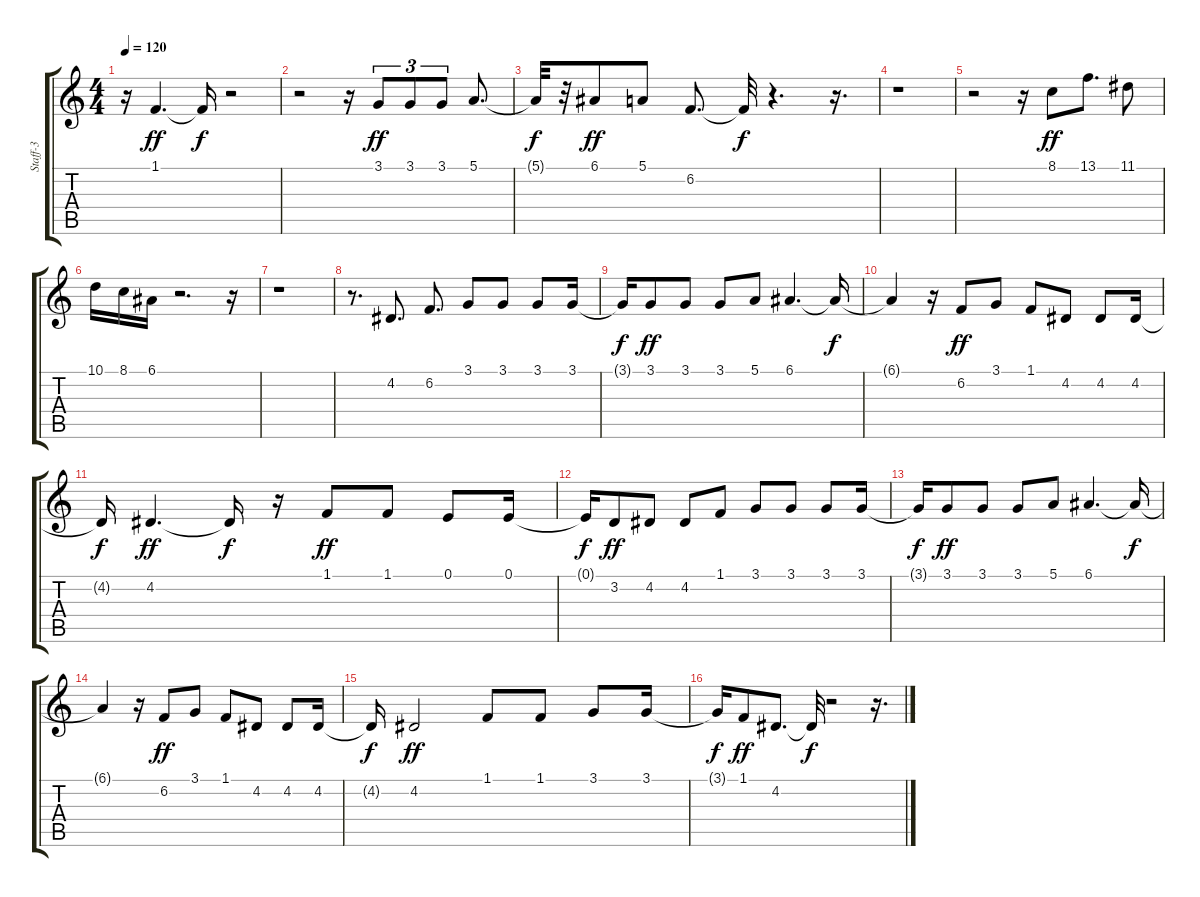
\track ("Staff-3" "Staff-3") {instrument electricpiano1}
\staff {score tabs}
\tuning (E4 B3 G3 D3 A2 E2) {hide}
\ts (4 4)
\tempo 120
\clef g2
\ks c
r.16{dy f} 1.1.4{d dy ff} 1.1{t}.16{dy f} r.2 |
r.2 r.16 3.1.8{tu (3 2) dy ff} 3.1.8{tu (3 2)} 3.1.8{tu (3 2)} 5.1.8{d} |
5.1{t}.32{dy f} r.32 6.1.8{dy ff} 5.1.8 6.2.8{d} 6.2{t}.32{dy f} r.4{d} r.16{d} |
r.1 |
r.2 r.16 8.1.8{dy ff} 13.1.8{d} 11.1.8 |
10.1.16 8.1.16 6.1.16 r.2{d} r.16 |
r.1 |
r.8{d} 4.2.8{d} 6.2.8{d} 3.1.8 3.1.8 3.1.8 3.1.16 |
3.1{t}.16{dy f} 3.1.8{dy ff} 3.1.8 3.1.8 5.1.8 6.1.4{d} 6.1{t}.16{dy f} |
6.1{t}.4 r.16 6.2.8{dy ff} 3.1.8 1.1.8 4.2.8 4.2.8 4.2.16 |
4.2{t}.16{dy f} 4.2.4{d dy ff} 4.2{t}.16{dy f} r.16 1.1.8{dy ff} 1.1.8 0.1.8 0.1.16 |
0.1{t}.16{dy f} 3.2.8{dy ff} 4.2.8 4.2.8 1.1.8 3.1.8 3.1.8 3.1.8 3.1.16 |
3.1{t}.16{dy f} 3.1.8{dy ff} 3.1.8 3.1.8 5.1.8 6.1.4{d} 6.1{t}.16{dy f} |
6.1{t}.4 r.16 6.2.8{dy ff} 3.1.8 1.1.8 4.2.8 4.2.8 4.2.16 |
4.2{t}.16{dy f} 4.2.2{dy ff} 1.1.8 1.1.8 3.1.8 3.1.16 |
3.1{t}.16{dy f} 1.1.8{dy ff} 4.2.8{d} 4.2{t}.32{dy f} r.2 r.16{d}
